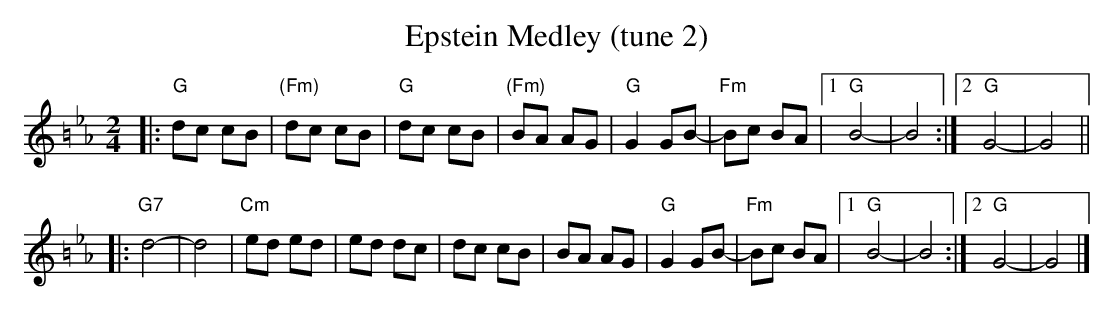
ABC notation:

X:1
T: Epstein Medley (tune 2)
M: 2/4
L: 1/8
K: G exp =B_e_A
|: "G"dc  cB | "(Fm)"dc cB \
|  "G"dc  cB | "(Fm)"BA AG \
|  "G"G2  GB-|  "Fm" Bc BA \
|1 "G"B4-    |       B4   :|2 "G"G4- | G4 ||
|: "G7"d4-   | d4 \
|  "Cm"ed ed | ed dc \
|      dc cB | BA AG \
|   "G"G2 GB-| "Fm"Bc BA \
|1  "G"B4-   | B4 :|2"G"G4- | G4 |]
